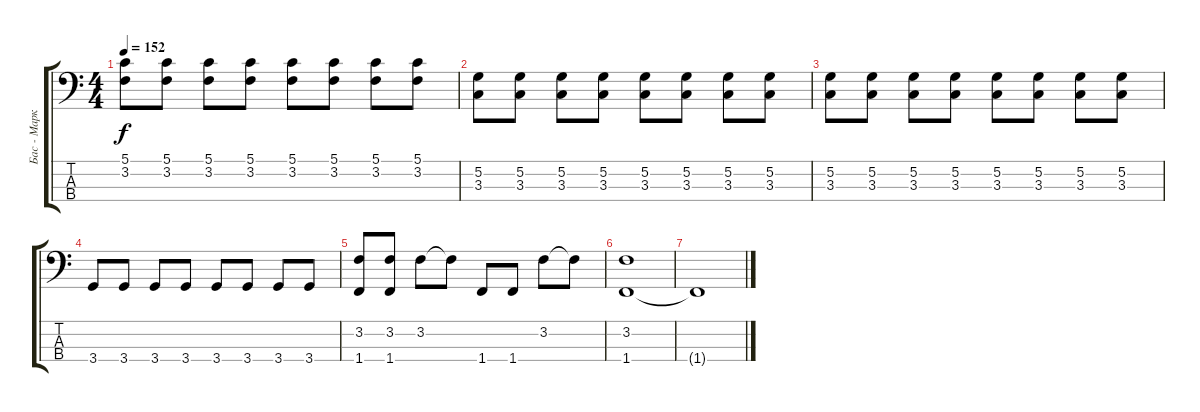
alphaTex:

\track ("Бас - Марк Хоппус" "Бас - Марк") {instrument electricbasspick}
\staff {score tabs}
\tuning (G2 D2 A1 E1) {hide}
\ts (4 4)
\tempo 152
\clef f4
\ks c
(5.1 3.2).8{dy f} (5.1 3.2).8 (5.1 3.2).8 (5.1 3.2).8 (5.1 3.2).8 (5.1 3.2).8 (5.1 3.2).8 (5.1 3.2).8 |
(5.2 3.3).8 (5.2 3.3).8 (5.2 3.3).8 (5.2 3.3).8 (5.2 3.3).8 (5.2 3.3).8 (5.2 3.3).8 (5.2 3.3).8 |
(5.2 3.3).8 (5.2 3.3).8 (5.2 3.3).8 (5.2 3.3).8 (5.2 3.3).8 (5.2 3.3).8 (5.2 3.3).8 (5.2 3.3).8 |
3.4.8 3.4.8 3.4.8 3.4.8 3.4.8 3.4.8 3.4.8 3.4.8 |
(3.2 1.4).8 (3.2 1.4).8 3.2.8 3.2{t}.8 1.4.8 1.4.8 3.2.8 3.2{t}.8 |
(3.2 1.4).1 |
1.4{t}.1
